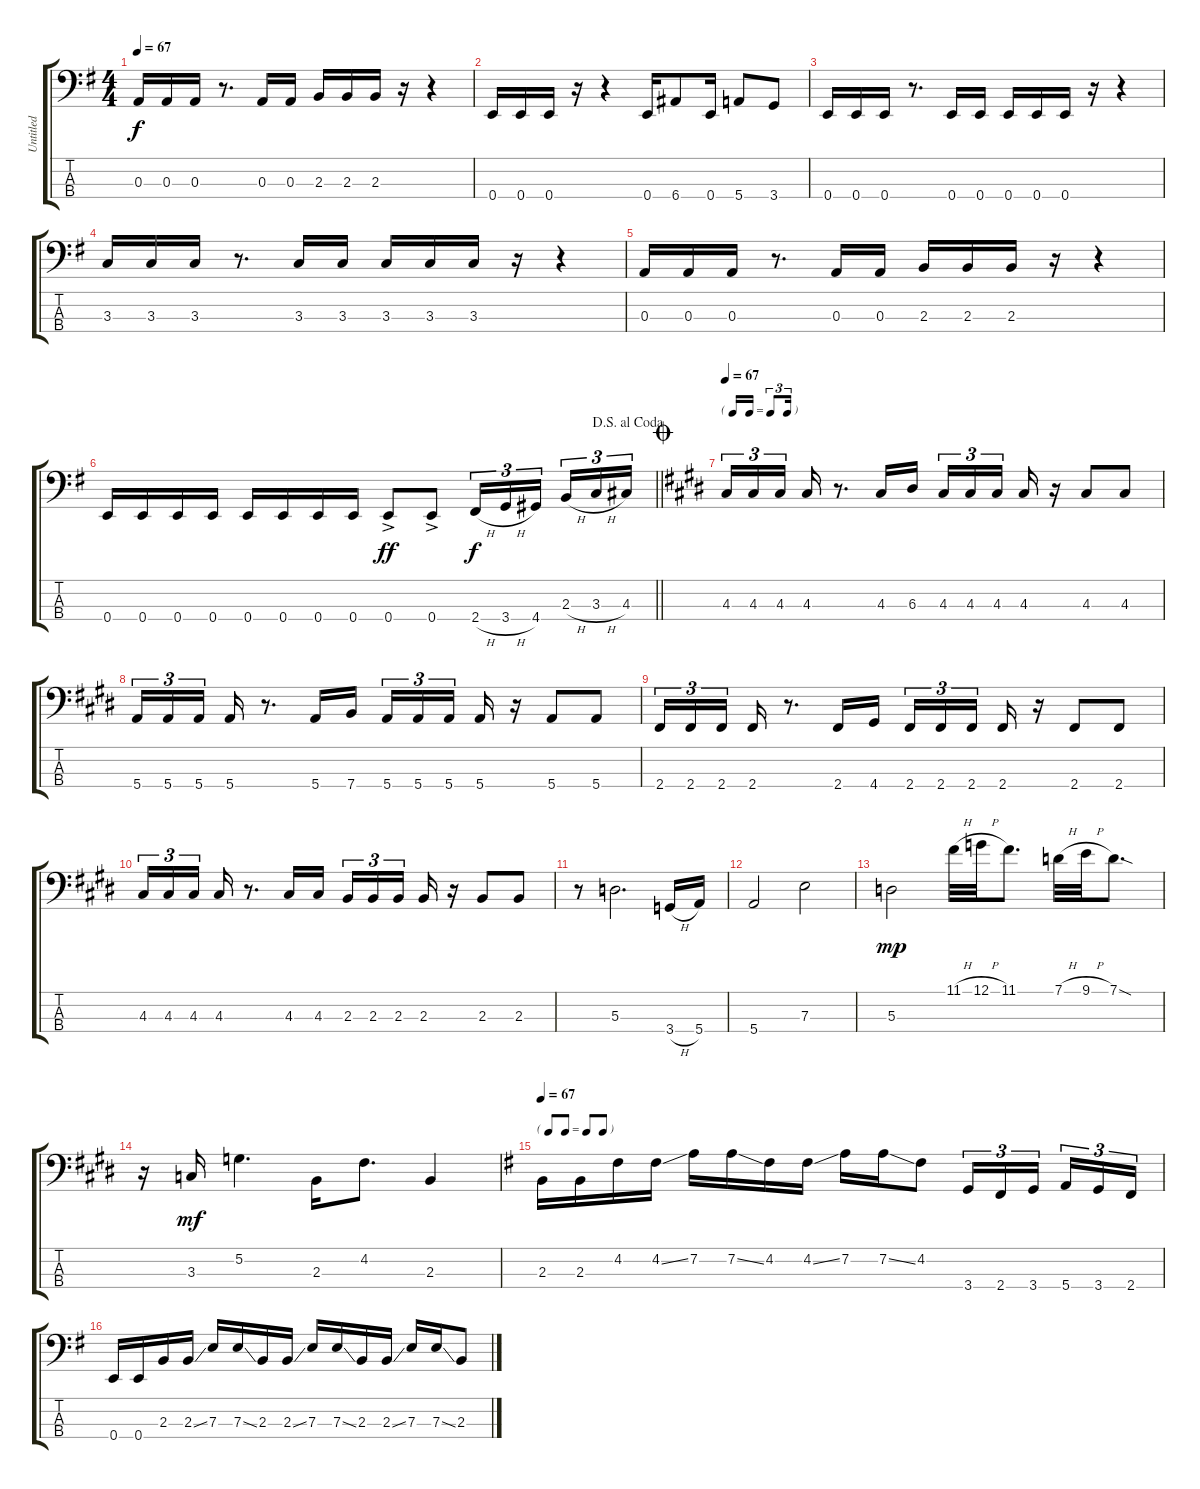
\track ("Untitled" "Untitled") {instrument electricbassfinger}
\staff {score tabs}
\tuning (G2 D2 A1 E1) {hide}
\ts (4 4)
\tempo 67
\clef f4
\ks g
0.3.16{dy f} 0.3.16 0.3.16 r.8{d} 0.3.16 0.3.16 2.3.16 2.3.16 2.3.16 r.16 r.4 |
0.4.16 0.4.16 0.4.16 r.16 r.4 0.4.16 6.4.8 0.4.16 5.4.8 3.4.8 |
0.4.16 0.4.16 0.4.16 r.8{d} 0.4.16 0.4.16 0.4.16 0.4.16 0.4.16 r.16 r.4 |
3.3.16 3.3.16 3.3.16 r.8{d} 3.3.16 3.3.16 3.3.16 3.3.16 3.3.16 r.16 r.4 |
0.3.16 0.3.16 0.3.16 r.8{d} 0.3.16 0.3.16 2.3.16 2.3.16 2.3.16 r.16 r.4 |
\jump dalsegnoalcoda
\barLineRight lightlight
0.4.16 0.4.16 0.4.16 0.4.16 0.4.16 0.4.16 0.4.16 0.4.16 0.4{ac}.8{dy ff} 0.4{ac}.8 2.4{h}.16{tu (3 2) dy f} 3.4{h}.16{tu (3 2)} 4.4.16{tu (3 2) beam splitsecondary} 2.3{h}.16{tu (3 2)} 3.3{h}.16{tu (3 2)} 4.3.16{tu (3 2)} |
\tf triplet16th
\jump coda
\tempo 67
\ks e
4.3.16{tu (3 2)} 4.3.16{tu (3 2)} 4.3.16{tu (3 2) beam splitsecondary} 4.3.16 r.8{d} 4.3.16 6.3.16 4.3.16{tu (3 2)} 4.3.16{tu (3 2)} 4.3.16{tu (3 2) beam splitsecondary} 4.3.16 r.16 4.3.8 4.3.8 |
\ks c#minor
5.4.16{tu (3 2)} 5.4.16{tu (3 2)} 5.4.16{tu (3 2) beam splitsecondary} 5.4.16 r.8{d} 5.4.16 7.4.16 5.4.16{tu (3 2)} 5.4.16{tu (3 2)} 5.4.16{tu (3 2) beam splitsecondary} 5.4.16 r.16 5.4.8 5.4.8 |
\ks e
2.4.16{tu (3 2)} 2.4.16{tu (3 2)} 2.4.16{tu (3 2) beam splitsecondary} 2.4.16 r.8{d} 2.4.16 4.4.16 2.4.16{tu (3 2)} 2.4.16{tu (3 2)} 2.4.16{tu (3 2) beam splitsecondary} 2.4.16 r.16 2.4.8 2.4.8 |
4.3.16{tu (3 2)} 4.3.16{tu (3 2)} 4.3.16{tu (3 2) beam splitsecondary} 4.3.16 r.8{d} 4.3.16 4.3.16 2.3.16{tu (3 2)} 2.3.16{tu (3 2)} 2.3.16{tu (3 2) beam splitsecondary} 2.3.16 r.16 2.3.8 2.3.8 |
r.8 5.3.2{d} 3.4{h}.16 5.4.16 |
\ks c#minor
5.4.2 7.3.2 |
5.3.2{dy mp} 11.1{h}.32 12.1{h}.32 11.1.8{d} 7.1{h}.32 9.1{h}.32 7.1{sod}.8{d} |
\ks e
r.16 3.3.16{dy mf} 5.2.4{d} 2.3.16 4.2.8{d} 2.3.4 |
\tf none
\tempo 67
\ks g
2.3.16 2.3.16 4.2.16 4.2{ss}.16 7.2.16 7.2{ss}.16 4.2.16 4.2{ss}.16 7.2.16 7.2{ss}.16 4.2.8 3.4.16{tu (3 2)} 2.4.16{tu (3 2)} 3.4.16{tu (3 2) beam splitsecondary} 5.4.16{tu (3 2)} 3.4.16{tu (3 2)} 2.4.16{tu (3 2)} |
0.4.16 0.4.16 2.3.16 2.3{ss}.16 7.3.16 7.3{ss}.16 2.3.16 2.3{ss}.16 7.3.16 7.3{ss}.16 2.3.16 2.3{ss}.16 7.3.16 7.3{ss}.16 2.3.8
